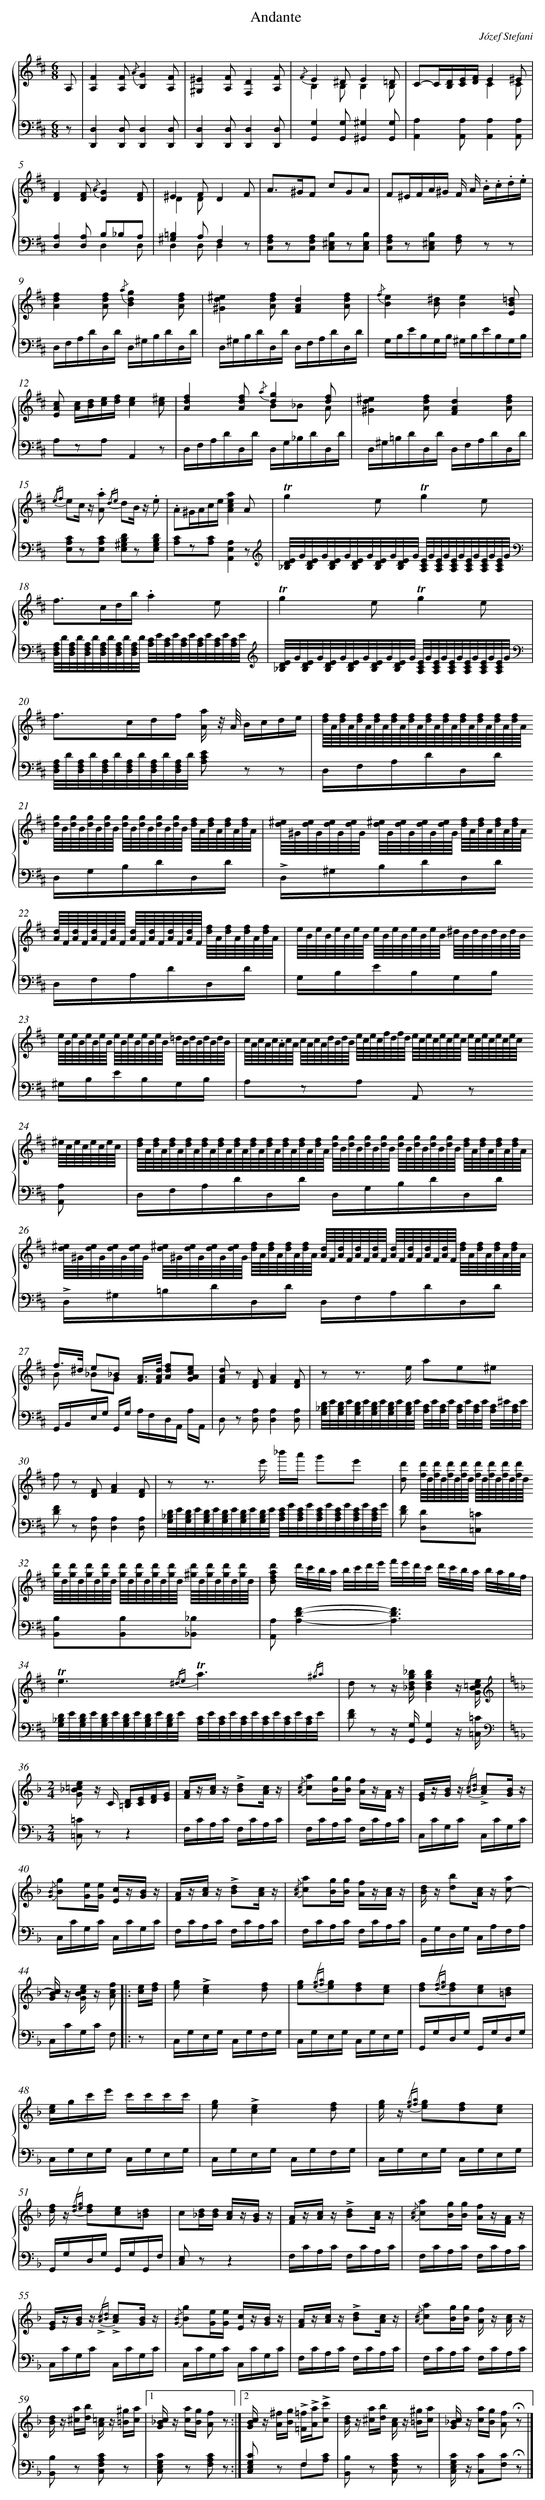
X:1
T: Andante
C: Józef Stefani
L: 1/16
M: 6/8
%%staves {1 2}
V: 1 clef=treble
V: 2 clef=bass
K: D
[V:1] A,2 [I:setbarnb 1]|
[V:2] z2 |
[V:1] [F4A,4][F2A,2] {/A}[G4B,4][F2A,2] |
[V:2] [D,4D,,4][D,2D,,2][D,4D,,4][D,2D,,2] |
[V:1] [^E4^G,4][F2A,2][D4F,4][F2A,2] |
[V:2] [D,4D,,4][D,2D,,2][D,4D,,4][D,2D,,2] |
[V:1] {/F}E4^D2E4=D2 & B,4B,2B,4B,2 |
[V:2] [G,4G,,4][G,2G,,2][^G,4^G,,4][G,2G,,2] |
[V:1] C2-C[DB,][EC][FD]E4^E2 & x6C4C2 |
[V:2] [A,4A,,4][A,2A,,2][A,4A,,4][A,2A,,2] |
[V:1] [F4D4][F2D2] {/A}[G4D4][F2D2] |
[V:2] [A,4D,4][A,2D,2] B,2_B,2A,2 & x4x2D,4D,2 |
[V:1] ^E4F2D4F2 & D4D2x6 |
[V:2] [=B,4^G,4]A,2F,4z2 & D,4D,2D,4x2 |
[V:1] A2>^G2F2 c2G2A2 |
[V:2] [A,2F,2C,2]z2[A,2F,2C,2] [B,2^E,2C,2]z2[B,2E,2C,2] |
[V:1] F2^EFA^G F A .B.c.d.e |
[V:2] [A,2F,2C,2]z2[B,2^E,2C,2] [A,2F,2] z2 z2 |
[V:1] [f4d4A4][f2d2A2] {/a}[g4d4B4][f2d2A2] |
[V:2] D,F,A,DD,D D,^G,B,DD,D |
[V:1] [^e4d4^G4][f2d2A2][d4A4F4][f2d2A2] |
[V:2] D,^G,B,DD,D D,F,A,DD,D |
[V:1] {/f}[e4B4][^d2B2][e4B4][=d2B2E2] |
[V:2] G,B,EB,G,B, ^G,B,EB,G,B, |
[V:1] [c2A2E2] [cA][dB][ec][fd][e4c4][^e2c2] |
[V:2] A,2z2A,2A,,4z2 |
[V:1] [f4d4A4][f2d2A2] {/a}[g4d4][f2d2] & x4x2 B2_B2 A2 |
[V:2] D,F,A,DD,D D,G,_B,DD,D |
[V:1] [^e4d4^G4][f2d2A2][d4A4F4][f2d2A2] |
[V:2] D,^G,=B,DD,D D,F,A,DD,D |
[V:1] {/ef} e2c z .[a2A2] {/de} d2B z .e2 |
[V:2] [C2A,2E,2]z2[C2A,2E,2] [D2B,2^G,2E,2]z2[D2B,2G,2E,2] |
[V:1] .A2^GAce[a4e4c4A4]A2 |
[V:2] [C2A,2]z2[C2A,2][A,4E,4A,,4]z2 |
[V:1] !trill!g4e2!trill!g4e2 |
[V:2] [K:clef=treble][E/D/_B,/]G/[E/D/B,/]G/[E/D/B,/]G/[E/D/B,/]G/[E/D/B,/]G/[E/D/B,/]G/ [E/C/A,/]G/[E/C/A,/]G/[E/C/A,/]G/[E/C/A,/]G/[E/C/A,/]G/[E/C/A,/]G/ |
[V:1] f2>c2db.a4e2 |
[V:2] [K:clef=bass][A,/F,/D,/]D/[A,/F,/D,/]D/[A,/F,/D,/]D/[A,/F,/D,/]D/[A,/F,/D,/]D/[A,/F,/D,/]D/ [C/A,/]E/[C/A,/]E/[C/A,/]E/[C/A,/]E/[C/A,/]E/[C/A,/]E/ |
[V:1] !trill!g4e2!trill!g4e2 |
[V:2] [K:clef=treble][E/D/_B,/]G/[E/D/B,/]G/[E/D/B,/]G/[E/D/B,/]G/[E/D/B,/]G/[E/D/B,/]G/ [E/C/A,/]G/[E/C/A,/]G/[E/C/A,/]G/[E/C/A,/]G/[E/C/A,/]G/[E/C/A,/]G/ |
[V:1] f2>c2df [aA] z/ A/ Bcde |
[V:2] [K:clef=bass][A,/F,/D,/]D/[A,/F,/D,/]D/[A,/F,/D,/]D/[A,/F,/D,/]D/[A,/F,/D,/]D/[A,/F,/D,/]D/ [E2C2A,2] z2 z2 |
[V:1] [f//d//]A//[f//d//]A//[f//d//]A//[f//d//]A//[f//d//]A//[f//d//]A//[f//d//]A//[f//d//]A//[f//d//]A//[f//d//]A//[f//d//]A//[f//d//]A// [g//d//]B//[g//d//]B//[g//d//]B//[g//d//]B// [g//d//]B//[g//d//]B//[g//d//]B//[g//d//]B// [f//d//]A//[f//d//]A//[f//d//]A//[f//d//]A// |
[V:2] D,F,A,DD,D D,G,B,DD,D |
[V:1] [^e//d//]^G//[e//d//]G//[e//d//]G//[e//d//]G// [^e//d//]G//[e//d//]G//[e//d//]G//[e//d//]G// [f//d//]A//[f//d//]A//[f//d//]A//[f//d//]A// [d//A//]F//[d//A//]F//[d//A//]F//[d//A//]F// [d//A//]F//[d//A//]F//[d//A//]F//[d//A//]F// [f//d//]A//[f//d//]A//[f//d//]A//[f//d//]A// |
[V:2] !accent!D,^G,B,DD,D D,F,A,DD,D |
[V:1] e//B//e//B//e//B//e//B// e//B//e//B//e//B//e//B// ^d//B//d//B//d//B//d//B// e//B//e//B//e//B//e//B// e//B//e//B//e//B//e//B// =d//B//d//B//d//B//d//B// |
[V:2] G,B,EB,G,B, ^G,B,EB,G,B, |
[V:1] c//A//c//A//c//.A//c//A// c//A//c//A//d//B//d//B// e//c//e//c//f//d//f//d// e//c//e//c//e//c//e//c// e//c//e//c//e//c//e//c// ^e//c//e//c//e//c//e//c// |
[V:2] A,2z2A,2 A,,2 z2 [A,2A,,2] |
[V:1] [f//d//]A//[f//d//]A//[f//d//]A//[f//d//]A//[f//d//]A//[f//d//]A//[f//d//]A//[f//d//]A//[f//d//]A//[f//d//]A//[f//d//]A//[f//d//]A// [g//d//]B//[g//d//]B//[g//d//]B//[g//d//]B// [g//d//]B//[g//d//]B//[g//d//]B//[g//d//]B// [f//d//]A//[f//d//]A//[f//d//]A//[f//d//]A// |
[V:2] D,F,A,DD,D D,G,B,DD,D |
[V:1] [^e//d//]^G//[e//d//]G//[e//d//]G//[e//d//]G// [^e//d//]^G//[e//d//]G//[e//d//]G//[e//d//]G// [f//d//]A//[f//d//]A//[f//d//]A//[f//d//]A// [d//A//]F//[d//A//]F//[d//A//]F//[d//A//]F// [d//A//]F//[d//A//]F//[d//A//]F//[d//A//]F// [f//d//]A//[f//d//]A//[f//d//]A//[f//d//]A// |
[V:2] !accent!D,^G,=B,DD,D D,F,A,DD,D |
[V:1] f>^d e2_B2 [AF]>[dAF] [f2d2A2][e2c2A2G2] & B2 _B2G2 x> xx4 |
[V:2] G,,B,,E,G, G,,G, A,F,D,A,, A,A,, |
[V:1] [d2A2F2] z2 [F2D2][A4F4][F2D2] |
[V:2] D,2 z2 [A,2D,2][A,4D,4][A,2D,2] |
[V:1] z2 z2> e2 a2e2^e2 |
[V:2] [D/_B,/G,/]E/[D/B,/G,/]E/[D/B,/G,/]E/[D/B,/G,/]E/[D/B,/G,/]E/[D/B,/G,/]E/ [C/A,/]E/[C/A,/]E/ [C/A,/]E/[C/A,/]E/ [C/A,/]^E/[C/A,/]E/ |
[V:1] f2 z2 [F2D2][A4F4][F2D2] |
[V:2] [F2D2] z2 [A,2D,2][A,4D,4][A,2D,2] |
[V:1] z2 z2> e'2 _b'a' g'2e'2 |
[V:2] [D/_B,/G,/]E/[D/B,/G,/]E/[D/B,/G,/]E/[D/B,/G,/]E/[D/B,/G,/]E/[D/B,/G,/]E/ [E/C/A,/]G/[E/C/A,/]G/[E/C/A,/]G/[E/C/A,/]G/[E/C/A,/]G/[E/C/A,/]G/ |
[V:1] [d'2d2] [d'//f//]d//[d'//f//]d//[d'//f//]d//[d'//f//]d// [d'//f//]d//[d'//f//]d//[d'//f//]d//[d'//f//]d// [d'//g//]d//[d'//g//]d//[d'//g//]d//[d'//g//]d// [d'//g//]d//[d'//g//]d//[d'//g//]d//[d'//g//]d// [d'//^g//]d//[d'//g//]d//[d'//g//]d//[d'//g//]d// |
[V:2] [F2D2] [D2D,2][=C2=C,2] [B,2B,,2][B,2B,,2][_B,2_B,,2] |
[V:1] [d'2a2f2d2] d'/c'/b/a/ b/c'/d'/e'/ f'/e'/d'/c'/ d'/c'/b/a/ b/a/g/f/ |
[V:2] [A,2A,,2][F4D4A,4]-[F6D6A,6] |
[V:1] !trill!e6{/^de}!trill!a6{/^ga} |
[V:2] [D/_B,/G,/]E/[D/B,/G,/]E/[D/B,/G,/]E/[D/B,/G,/]E/[D/B,/G,/]E/[D/B,/G,/]E/ [C/A,/]E/[C/A,/]E/[C/A,/]E/[C/A,/]E/[C/A,/]E/[C/A,/]E/ |
[V:1] d2 z2 z [_bgd_B][b4g4d4B4]z [e=cBG] |
[V:2] [F2D2] z2 z [G,G,,][G,4G,,4]z [=C=C,] |
[V:1]  [K:F] [K:clef=treble][M:2/4][e2=c2_B2G2] z C [D=B,][EC][FD][GE] |
[V:2]  [K:F] [K:clef=bass][M:2/4][=C2=C,2] z2z4 |
[V:1] [AF]z[cA] z !accent![d2B2][cA] z |
[V:2] F,CA,C F,CA,C |
[V:1] {/[cA]} [a2c2][gB][gB] [fA]z[AF] z |
[V:2] F,CA,C F,CA,C |
[V:1] [GE]z[BG] z {/[cA][dB]} !accent![c2A2][BG] z |
[V:2] C,CG,C C,CG,C |
[V:1] {/[BG]} [g2B2][eG][eG] [cE]z[BG] z |
[V:2] C,CG,C C,CG,C |
[V:1] [AF]z[cA] z !accent![d2B2][cA] z |
[V:2] F,CA,C F,CA,C |
[V:1] {/[cA]} [a2c2][gB][gB] [fA]z[cA] z |
[V:2] F,CA,C F,CA,C |
[V:1] [dB] z [b2d2][cA] z [a2c2-] |
[V:2] B,,G,D,G, C,A,F,A, |
[V:1] [cBG] z [ecBG] z [f2c2A2] ]|:
[V:2] C,CG,C F,2 ]|:
[V:1] [ec][fd] [I:setbarnb 45]|
[V:2] z2 |
[V:1] [g2e2]!accent![e4c4][f2d2] |
[V:2] C,G,E,G, C,G,F,G, |
[V:1] [g2e2]{/[ge][af]}[g2e2][f2d2][e2c2] |
[V:2] C,G,E,G, C,G,E,G, |
[V:1] [f2d2]{/[fd][ge]}[f2d2][e2c2][d2=B2] |
[V:2] G,,G,D,G, G,,G,D,G, |
[V:1] [ec]gc'e' c'c'c'c' |
[V:2] C,G,E,G, C,G,E,G, |
[V:1] [g2e2]!accent![e4c4][f2d2] |
[V:2] C,G,E,G, C,G,F,G, |
[V:1] [ge] z {/[ge][af]} [g2e2][f2d2][e2c2] |
[V:2] C,G,E,G, C,G,E,G, |
[V:1] [fd] z {/[fd][ge]} [f2d2][e2c2][d2=B2] |
[V:2] G,,G,D,G, G,,G,G,,F, |
[V:1] c2[d_B][dB] [cA]z[BG] z |
[V:2] [E,2C,2] z2z4 |
[V:1] [AF]z[cA] z !accent![d2B2][cA] z |
[V:2] F,CA,C F,CA,C |
[V:1] {/[cA]} [a2c2][gB][gB] [fA]z[AF] z |
[V:2] F,CA,C F,CA,C |
[V:1] [GE]z[BG] z {/!accent![cA][dB]} !accent![c2A2][BG] z |
[V:2] C,CG,C C,CG,C |
[V:1] {/[BG]} [g2B2][eG][eG] [cE]z[BG] z |
[V:2] C,CG,C C,CG,C |
[V:1] [AF]z[cA] z !accent![d2B2][cA] z |
[V:2] F,CA,C F,CA,C |
[V:1] {/[cA]} [a2c2][gB][gB] [fA] z [cA] z |
[V:2] F,CA,C F,CA,C |
[V:1] [dB] z [a^c][bd] [=cA] z [^g=B][ac] |[1
[V:2] [B,2B,,2] z2 [C2A,2F,2C,2] z2 |
[V:1] [c_BG] z [ac][gB] [f2A2] z2 :|][2
[V:2] [C2G,2E,2C,2] z2 [C2A,2F,2] z2 :|]
[V:1] [cBG] z [^fA][gB] !accent![=f=F]!accent![aA]!accent![c'2c2] |
[V:2] [C2G,2E,2C,2] z2F,4 & x4F,2[C2A,2] |
[V:1] [dB] z [a^c][bd] [cA] z [^g=B][ac] |
[V:2] [B,2B,,2] z2 [C2A,2F,2C,2] z2 |
[V:1] [c_BG] z [ac][gB] [f2A2] !fermata!z2 |]
[V:2] [CG,E,C,] z [C2C,2][C2F,2] !fermata!z2 |]
